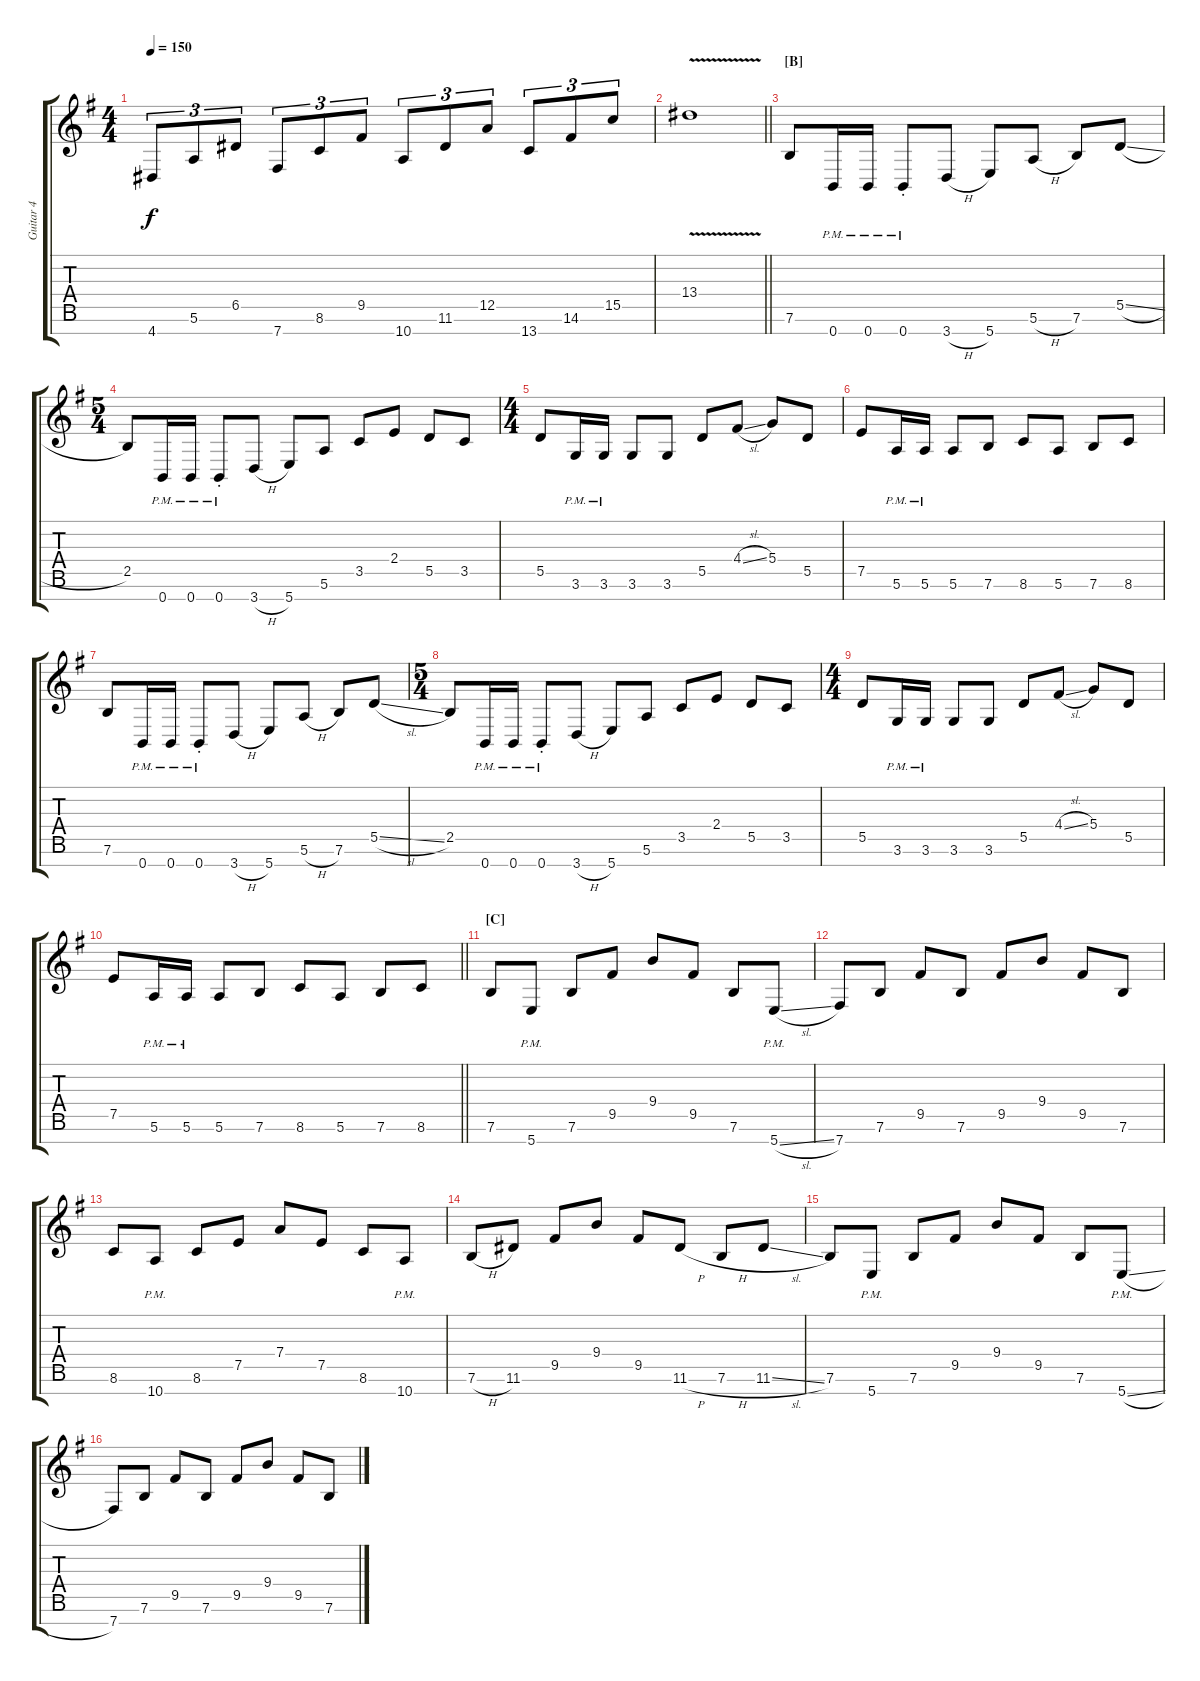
\track ("Guitar 4" "Guitar 4") {instrument electricguitarjazz}
\staff {score tabs}
\tuning (E4 B3 G3 D3 A2 E2 B1) {hide}
\ts (4 4)
\tempo 150
\clef g2
\ks eminor
4.7.8{tu (3 2) dy f} 5.6.8{tu (3 2)} 6.5.8{tu (3 2)} 7.7.8{tu (3 2)} 8.6.8{tu (3 2)} 9.5.8{tu (3 2)} 10.7.8{tu (3 2)} 11.6.8{tu (3 2)} 12.5.8{tu (3 2)} 13.7.8{tu (3 2)} 14.6.8{tu (3 2)} 15.5.8{tu (3 2)} |
\barLineRight lightlight
13.4{v}.1 |
\section ("" "[B]")
7.6.8 0.7{pm}.16 0.7{pm}.16 0.7{pm st}.8 3.7{h}.8 5.7.8 5.6{h}.8 7.6.8 5.5{sl}.8 |
\ts (5 4)
2.5.8 0.7{pm}.16 0.7{pm}.16 0.7{pm st}.8 3.7{h}.8 5.7.8 5.6.8 3.5.8 2.4.8 5.5.8 3.5.8 |
\ts (4 4)
5.5.8 3.6{pm}.16 3.6{pm}.16 3.6.8 3.6.8 5.5.8 4.4{sl}.8 5.4.8 5.5.8 |
7.5.8 5.6{pm}.16 5.6{pm}.16 5.6.8 7.6.8 8.6.8 5.6.8 7.6.8 8.6.8 |
7.6.8 0.7{pm}.16 0.7{pm}.16 0.7{pm st}.8 3.7{h}.8 5.7.8 5.6{h}.8 7.6.8 5.5{sl}.8 |
\ts (5 4)
2.5.8 0.7{pm}.16 0.7{pm}.16 0.7{pm st}.8 3.7{h}.8 5.7.8 5.6.8 3.5.8 2.4.8 5.5.8 3.5.8 |
\ts (4 4)
5.5.8 3.6{pm}.16 3.6{pm}.16 3.6.8 3.6.8 5.5.8 4.4{sl}.8 5.4.8 5.5.8 |
\barLineRight lightlight
7.5.8 5.6{pm}.16 5.6{pm}.16 5.6.8 7.6.8 8.6.8 5.6.8 7.6.8 8.6.8 |
\section ("" "[C]")
7.6.8 5.7{pm}.8 7.6.8 9.5.8 9.4.8 9.5.8 7.6.8 5.7{sl pm}.8 |
7.7.8 7.6.8 9.5.8 7.6.8 9.5.8 9.4.8 9.5.8 7.6.8 |
8.6.8 10.7{pm}.8 8.6.8 7.5.8 7.4.8 7.5.8 8.6.8 10.7{pm}.8 |
7.6{h}.8 11.6.8 9.5.8 9.4.8 9.5.8 11.6{h}.8 7.6{h}.8 11.6{sl}.8 |
7.6.8 5.7{pm}.8 7.6.8 9.5.8 9.4.8 9.5.8 7.6.8 5.7{sl pm}.8 |
7.7.8 7.6.8 9.5.8 7.6.8 9.5.8 9.4.8 9.5.8 7.6.8
